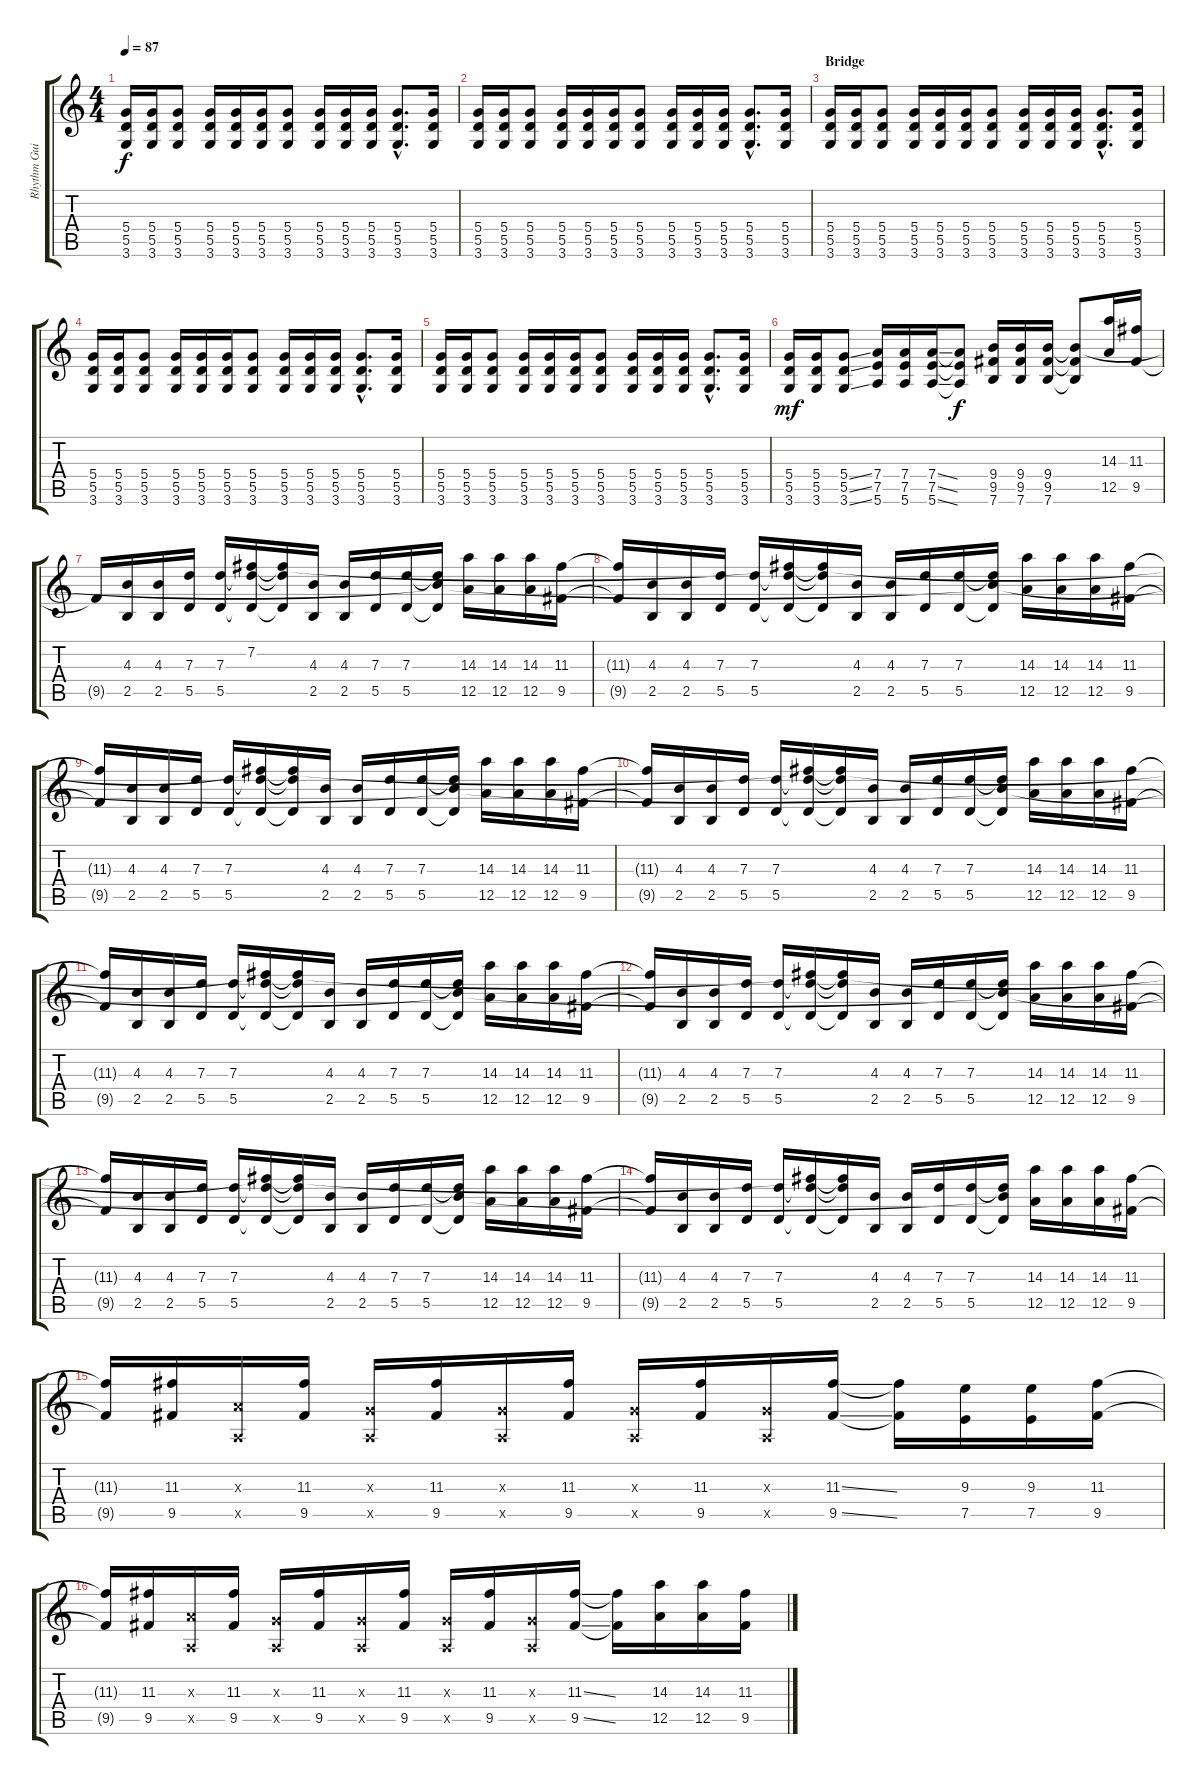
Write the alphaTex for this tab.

\track ("Rhythm Guitar" "Rhythm Gui") {instrument overdrivenguitar}
\staff {score tabs}
\tuning (E4 B3 G3 D3 A2 E2) {hide}
\ts (4 4)
\tempo 87
\clef g2
\ks c
(5.4 5.5 3.6).16{dy f} (5.4 5.5 3.6).16 (5.4 5.5 3.6).8 (5.4 5.5 3.6).16 (5.4 5.5 3.6).16 (5.4 5.5 3.6).16 (5.4 5.5 3.6).8 (5.4 5.5 3.6).16 (5.4 5.5 3.6).16 (5.4 5.5 3.6).16 (5.4{hac} 5.5{hac} 3.6{hac}).8{d} (5.4 5.5 3.6).16 |
(5.4 5.5 3.6).16 (5.4 5.5 3.6).16 (5.4 5.5 3.6).8 (5.4 5.5 3.6).16 (5.4 5.5 3.6).16 (5.4 5.5 3.6).16 (5.4 5.5 3.6).8 (5.4 5.5 3.6).16 (5.4 5.5 3.6).16 (5.4 5.5 3.6).16 (5.4{hac} 5.5{hac} 3.6{hac}).8{d} (5.4 5.5 3.6).16 |
\section ("" "Bridge")
(5.4 5.5 3.6).16 (5.4 5.5 3.6).16 (5.4 5.5 3.6).8 (5.4 5.5 3.6).16 (5.4 5.5 3.6).16 (5.4 5.5 3.6).16 (5.4 5.5 3.6).8 (5.4 5.5 3.6).16 (5.4 5.5 3.6).16 (5.4 5.5 3.6).16 (5.4{hac} 5.5{hac} 3.6{hac}).8{d} (5.4 5.5 3.6).16 |
(5.4 5.5 3.6).16 (5.4 5.5 3.6).16 (5.4 5.5 3.6).8 (5.4 5.5 3.6).16 (5.4 5.5 3.6).16 (5.4 5.5 3.6).16 (5.4 5.5 3.6).8 (5.4 5.5 3.6).16 (5.4 5.5 3.6).16 (5.4 5.5 3.6).16 (5.4{hac} 5.5{hac} 3.6{hac}).8{d} (5.4 5.5 3.6).16 |
(5.4 5.5 3.6).16 (5.4 5.5 3.6).16 (5.4 5.5 3.6).8 (5.4 5.5 3.6).16 (5.4 5.5 3.6).16 (5.4 5.5 3.6).16 (5.4 5.5 3.6).8 (5.4 5.5 3.6).16 (5.4 5.5 3.6).16 (5.4 5.5 3.6).16 (5.4{hac} 5.5{hac} 3.6{hac}).8{d} (5.4 5.5 3.6).16 |
(5.4 5.5 3.6).16{dy mf} (5.4 5.5 3.6).16 (5.4{ss} 5.5{ss} 3.6{ss}).8 (7.4 7.5 5.6).16 (7.4 7.5 5.6).16 (7.4{ss} 7.5{ss} 5.6{ss}).16 (7.4{t} 7.5{t} 5.6{t}).8{dy f} (9.4 9.5 7.6).16 (9.4 9.5 7.6).16 (9.4 9.5 7.6).16 (9.4{t} 9.5{t} 7.6{t}).8 (14.3 12.5).16 (11.3 9.5).16 |
9.5{t}.16 (4.3 2.5).16 (4.3 2.5).16 (7.3 5.5).16 (7.3 5.5).16 (7.2 7.3{t} 5.5{t}).16 (7.2{t} 7.3{t} 5.5{t}).16 (4.3 2.5).16 (4.3 2.5).16 (7.3 5.5).16 (7.3 5.5).16 (7.3{t} 9.4{t} 5.5{t}).16 (14.3 12.5).16 (14.3 12.5).16 (14.3 12.5).16 (11.3 9.5).16 |
(11.3{t} 9.5{t}).16 (4.3 2.5).16 (4.3 2.5).16 (7.3 5.5).16 (7.3 5.5).16 (7.2{t} 7.3{t} 5.5{t}).16 (7.2{t} 7.3{t} 5.5{t}).16 (4.3 2.5).16 (4.3 2.5).16 (7.3 5.5).16 (7.3 5.5).16 (7.3{t} 9.4{t} 5.5{t}).16 (14.3 12.5).16 (14.3 12.5).16 (14.3 12.5).16 (11.3 9.5).16 |
(11.3{t} 9.5{t}).16 (4.3 2.5).16 (4.3 2.5).16 (7.3 5.5).16 (7.3 5.5).16 (7.2{t} 7.3{t} 5.5{t}).16 (7.2{t} 7.3{t} 5.5{t}).16 (4.3 2.5).16 (4.3 2.5).16 (7.3 5.5).16 (7.3 5.5).16 (7.3{t} 9.4{t} 5.5{t}).16 (14.3 12.5).16 (14.3 12.5).16 (14.3 12.5).16 (11.3 9.5).16 |
(11.3{t} 9.5{t}).16 (4.3 2.5).16 (4.3 2.5).16 (7.3 5.5).16 (7.3 5.5).16 (7.2{t} 7.3{t} 5.5{t}).16 (7.2{t} 7.3{t} 5.5{t}).16 (4.3 2.5).16 (4.3 2.5).16 (7.3 5.5).16 (7.3 5.5).16 (7.3{t} 9.4{t} 5.5{t}).16 (14.3 12.5).16 (14.3 12.5).16 (14.3 12.5).16 (11.3 9.5).16 |
(11.3{t} 9.5{t}).16 (4.3 2.5).16 (4.3 2.5).16 (7.3 5.5).16 (7.3 5.5).16 (7.2{t} 7.3{t} 5.5{t}).16 (7.2{t} 7.3{t} 5.5{t}).16 (4.3 2.5).16 (4.3 2.5).16 (7.3 5.5).16 (7.3 5.5).16 (7.3{t} 9.4{t} 5.5{t}).16 (14.3 12.5).16 (14.3 12.5).16 (14.3 12.5).16 (11.3 9.5).16 |
(11.3{t} 9.5{t}).16 (4.3 2.5).16 (4.3 2.5).16 (7.3 5.5).16 (7.3 5.5).16 (7.2{t} 7.3{t} 5.5{t}).16 (7.2{t} 7.3{t} 5.5{t}).16 (4.3 2.5).16 (4.3 2.5).16 (7.3 5.5).16 (7.3 5.5).16 (7.3{t} 9.4{t} 5.5{t}).16 (14.3 12.5).16 (14.3 12.5).16 (14.3 12.5).16 (11.3 9.5).16 |
(11.3{t} 9.5{t}).16 (4.3 2.5).16 (4.3 2.5).16 (7.3 5.5).16 (7.3 5.5).16 (7.2{t} 7.3{t} 5.5{t}).16 (7.2{t} 7.3{t} 5.5{t}).16 (4.3 2.5).16 (4.3 2.5).16 (7.3 5.5).16 (7.3 5.5).16 (7.3{t} 9.4{t} 5.5{t}).16 (14.3 12.5).16 (14.3 12.5).16 (14.3 12.5).16 (11.3 9.5).16 |
(11.3{t} 9.5{t}).16 (4.3 2.5).16 (4.3 2.5).16 (7.3 5.5).16 (7.3 5.5).16 (7.2{t} 7.3{t} 5.5{t}).16 (7.2{t} 7.3{t} 5.5{t}).16 (4.3 2.5).16 (4.3 2.5).16 (7.3 5.5).16 (7.3 5.5).16 (7.3{t} 9.4{t} 5.5{t}).16 (14.3 12.5).16 (14.3 12.5).16 (14.3 12.5).16 (11.3 9.5).16 |
(11.3{t} 9.5{t}).16 (11.3 9.5).16 (2.3{x} 0.5{x}).16 (11.3 9.5).16 (0.3{x} 0.5{x}).16 (11.3 9.5).16 (0.3{x} 0.5{x}).16 (11.3 9.5).16 (0.3{x} 0.5{x}).16 (11.3 9.5).16 (0.3{x} 0.5{x}).16 (11.3{ss} 9.5{ss}).16 (11.3{t} 9.5{t}).16 (9.3 7.5).16 (9.3 7.5).16 (11.3 9.5).16 |
(11.3{t} 9.5{t}).16 (11.3 9.5).16 (2.3{x} 0.5{x}).16 (11.3 9.5).16 (0.3{x} 0.5{x}).16 (11.3 9.5).16 (0.3{x} 0.5{x}).16 (11.3 9.5).16 (0.3{x} 0.5{x}).16 (11.3 9.5).16 (0.3{x} 0.5{x}).16 (11.3{ss} 9.5{ss}).16 (11.3{t} 9.5{t}).16 (14.3 12.5).16 (14.3 12.5).16 (11.3 9.5).16
